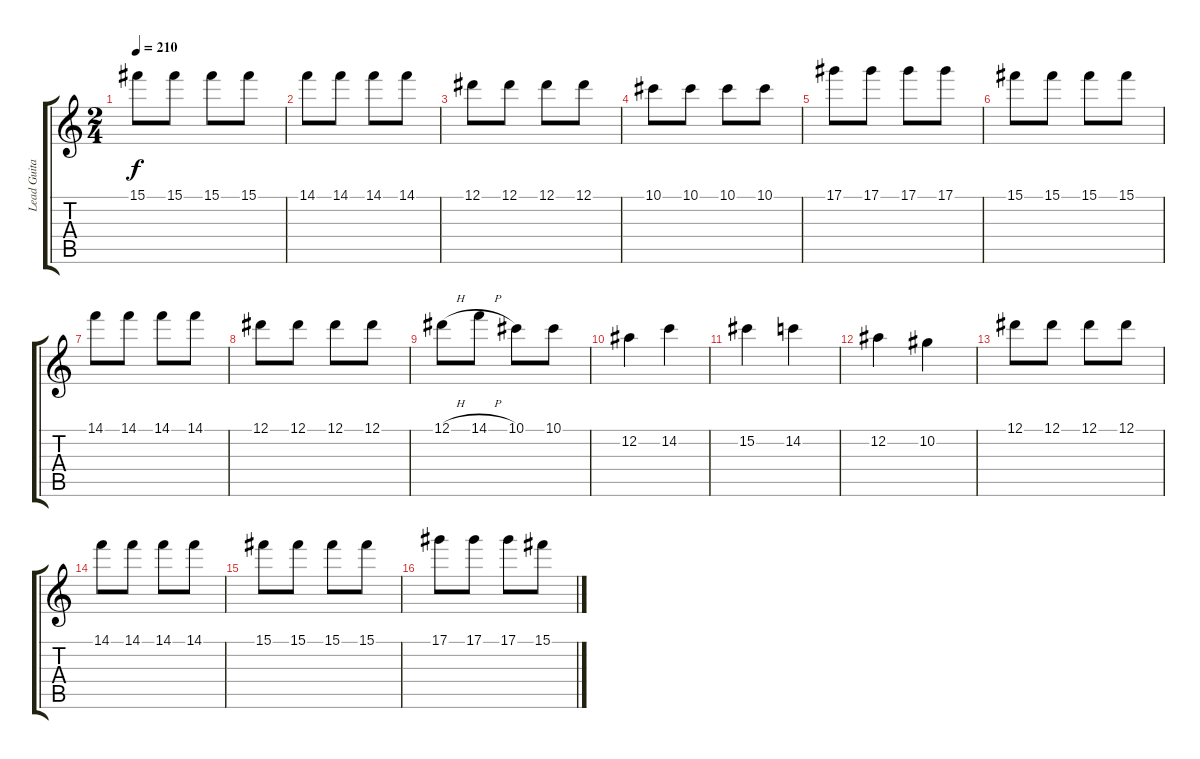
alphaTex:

\track ("Lead Guitar" "Lead Guita") {instrument distortionguitar}
\staff {score tabs}
\tuning (Eb4 Bb3 Gb3 Db3 Ab2 Db2) {hide}
\ts (2 4)
\tempo 210
\clef g2
\ks c
15.1.8{dy f} 15.1.8 15.1.8 15.1.8 |
14.1.8 14.1.8 14.1.8 14.1.8 |
12.1.8 12.1.8 12.1.8 12.1.8 |
10.1.8 10.1.8 10.1.8 10.1.8 |
17.1.8 17.1.8 17.1.8 17.1.8 |
15.1.8 15.1.8 15.1.8 15.1.8 |
14.1.8 14.1.8 14.1.8 14.1.8 |
12.1.8 12.1.8 12.1.8 12.1.8 |
12.1{h}.8 14.1{h}.8 10.1.8 10.1.8 |
12.2.4 14.2.4 |
15.2.4 14.2.4 |
12.2.4 10.2.4 |
12.1.8 12.1.8 12.1.8 12.1.8 |
14.1.8 14.1.8 14.1.8 14.1.8 |
15.1.8 15.1.8 15.1.8 15.1.8 |
17.1.8 17.1.8 17.1.8 15.1.8
